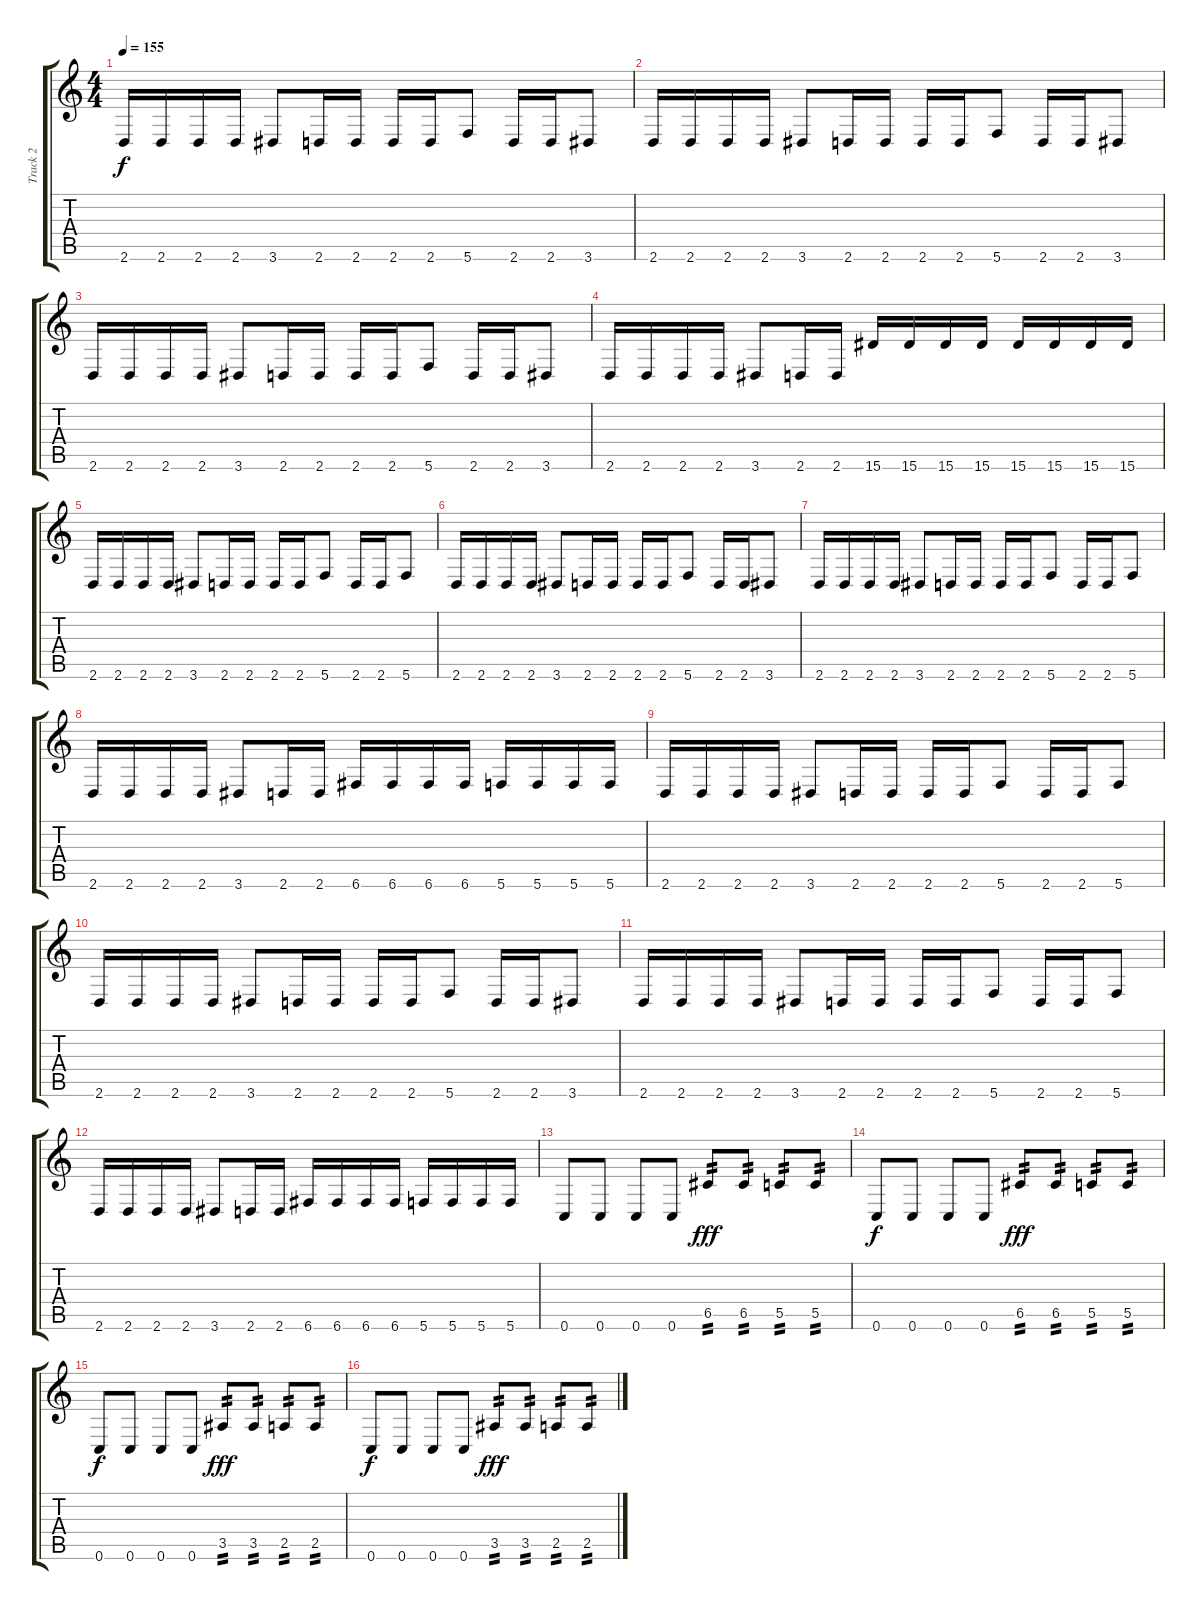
\track ("Track 2" "Track 2") {instrument distortionguitar}
\staff {score tabs}
\tuning (D4 A3 F3 C3 G2 C2) {hide}
\ts (4 4)
\tempo 155
\clef g2
\ks c
2.6.16{dy f} 2.6.16 2.6.16 2.6.16 3.6.8 2.6.16 2.6.16 2.6.16 2.6.16 5.6.8 2.6.16 2.6.16 3.6.8 |
2.6.16 2.6.16 2.6.16 2.6.16 3.6.8 2.6.16 2.6.16 2.6.16 2.6.16 5.6.8 2.6.16 2.6.16 3.6.8 |
2.6.16 2.6.16 2.6.16 2.6.16 3.6.8 2.6.16 2.6.16 2.6.16 2.6.16 5.6.8 2.6.16 2.6.16 3.6.8 |
2.6.16 2.6.16 2.6.16 2.6.16 3.6.8 2.6.16 2.6.16 15.6.16 15.6.16 15.6.16 15.6.16 15.6.16 15.6.16 15.6.16 15.6.16 |
2.6.16 2.6.16 2.6.16 2.6.16 3.6.8 2.6.16 2.6.16 2.6.16 2.6.16 5.6.8 2.6.16 2.6.16 5.6.8 |
2.6.16 2.6.16 2.6.16 2.6.16 3.6.8 2.6.16 2.6.16 2.6.16 2.6.16 5.6.8 2.6.16 2.6.16 3.6.8 |
2.6.16 2.6.16 2.6.16 2.6.16 3.6.8 2.6.16 2.6.16 2.6.16 2.6.16 5.6.8 2.6.16 2.6.16 5.6.8 |
2.6.16 2.6.16 2.6.16 2.6.16 3.6.8 2.6.16 2.6.16 6.6.16 6.6.16 6.6.16 6.6.16 5.6.16 5.6.16 5.6.16 5.6.16 |
2.6.16 2.6.16 2.6.16 2.6.16 3.6.8 2.6.16 2.6.16 2.6.16 2.6.16 5.6.8 2.6.16 2.6.16 5.6.8 |
2.6.16 2.6.16 2.6.16 2.6.16 3.6.8 2.6.16 2.6.16 2.6.16 2.6.16 5.6.8 2.6.16 2.6.16 3.6.8 |
2.6.16 2.6.16 2.6.16 2.6.16 3.6.8 2.6.16 2.6.16 2.6.16 2.6.16 5.6.8 2.6.16 2.6.16 5.6.8 |
2.6.16 2.6.16 2.6.16 2.6.16 3.6.8 2.6.16 2.6.16 6.6.16 6.6.16 6.6.16 6.6.16 5.6.16 5.6.16 5.6.16 5.6.16 |
0.6.8 0.6.8 0.6.8 0.6.8 6.5.8{tp 2 dy fff} 6.5.8{tp 2} 5.5.8{tp 2} 5.5.8{tp 2} |
0.6.8{dy f} 0.6.8 0.6.8 0.6.8 6.5.8{tp 2 dy fff} 6.5.8{tp 2} 5.5.8{tp 2} 5.5.8{tp 2} |
0.6.8{dy f} 0.6.8 0.6.8 0.6.8 3.5.8{tp 2 dy fff} 3.5.8{tp 2} 2.5.8{tp 2} 2.5.8{tp 2} |
0.6.8{dy f} 0.6.8 0.6.8 0.6.8 3.5.8{tp 2 dy fff} 3.5.8{tp 2} 2.5.8{tp 2} 2.5.8{tp 2}
